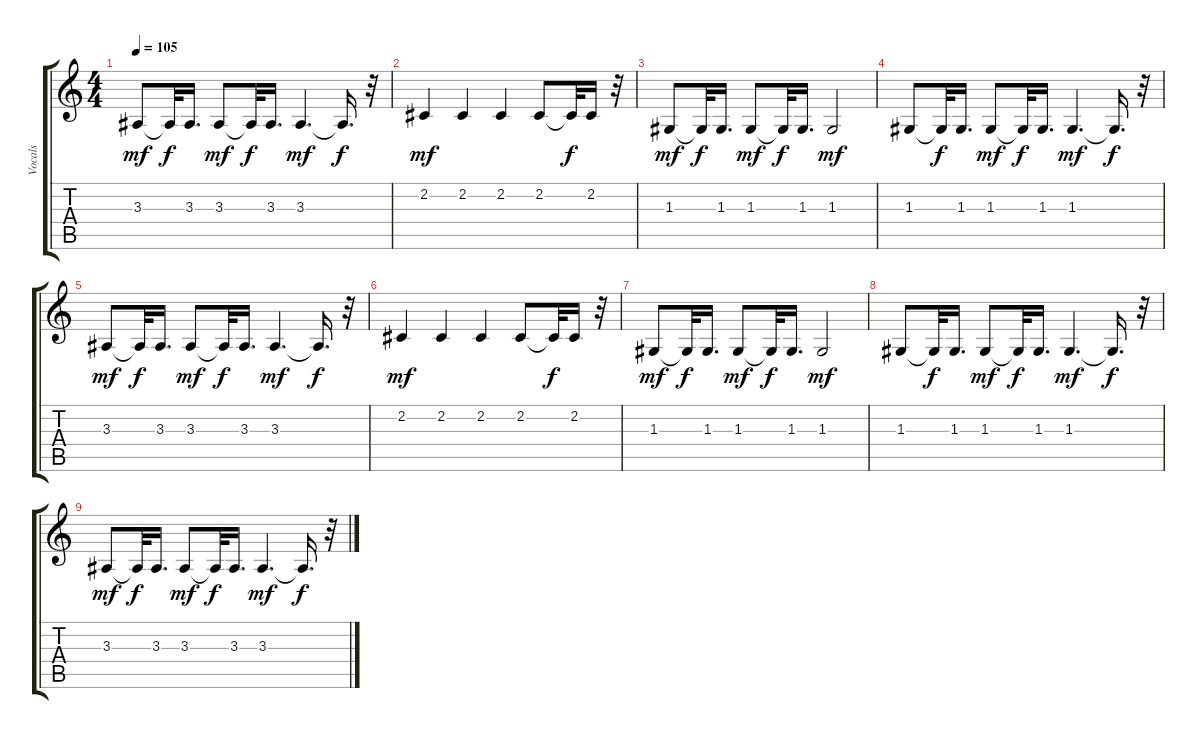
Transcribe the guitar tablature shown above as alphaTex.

\track ("Vocals" "Vocals") {instrument recorder}
\staff {score tabs}
\tuning (E4 B3 G3 D3 A2 E2) {hide}
\ts (4 4)
\tempo 105
\clef g2
\ks c
3.3.8{dy mf volume 12} 3.3{t}.32{dy f} 3.3.16{d} 3.3.8{dy mf} 3.3{t}.32{dy f} 3.3.16{d} 3.3.4{d dy mf} 3.3{t}.16{d dy f} r.32 |
2.2.4{dy mf volume 12} 2.2.4 2.2.4 2.2.8 2.2{t}.32{dy f} 2.2.16 r.32 |
1.3.8{dy mf} 1.3{t}.32{dy f} 1.3.16{d} 1.3.8{dy mf} 1.3{t}.32{dy f} 1.3.16{d} 1.3.2{dy mf} |
1.3.8{volume 12} 1.3{t}.32{dy f} 1.3.16{d} 1.3.8{dy mf} 1.3{t}.32{dy f} 1.3.16{d} 1.3.4{d dy mf} 1.3{t}.16{d dy f} r.32 |
3.3.8{dy mf volume 12} 3.3{t}.32{dy f} 3.3.16{d} 3.3.8{dy mf} 3.3{t}.32{dy f} 3.3.16{d} 3.3.4{d dy mf} 3.3{t}.16{d dy f} r.32 |
2.2.4{dy mf volume 12} 2.2.4 2.2.4 2.2.8 2.2{t}.32{dy f} 2.2.16 r.32 |
1.3.8{dy mf} 1.3{t}.32{dy f} 1.3.16{d} 1.3.8{dy mf} 1.3{t}.32{dy f} 1.3.16{d} 1.3.2{dy mf} |
1.3.8{volume 12} 1.3{t}.32{dy f} 1.3.16{d} 1.3.8{dy mf} 1.3{t}.32{dy f} 1.3.16{d} 1.3.4{d dy mf} 1.3{t}.16{d dy f} r.32 |
3.3.8{dy mf volume 12} 3.3{t}.32{dy f} 3.3.16{d} 3.3.8{dy mf} 3.3{t}.32{dy f} 3.3.16{d} 3.3.4{d dy mf} 3.3{t}.16{d dy f} r.32
